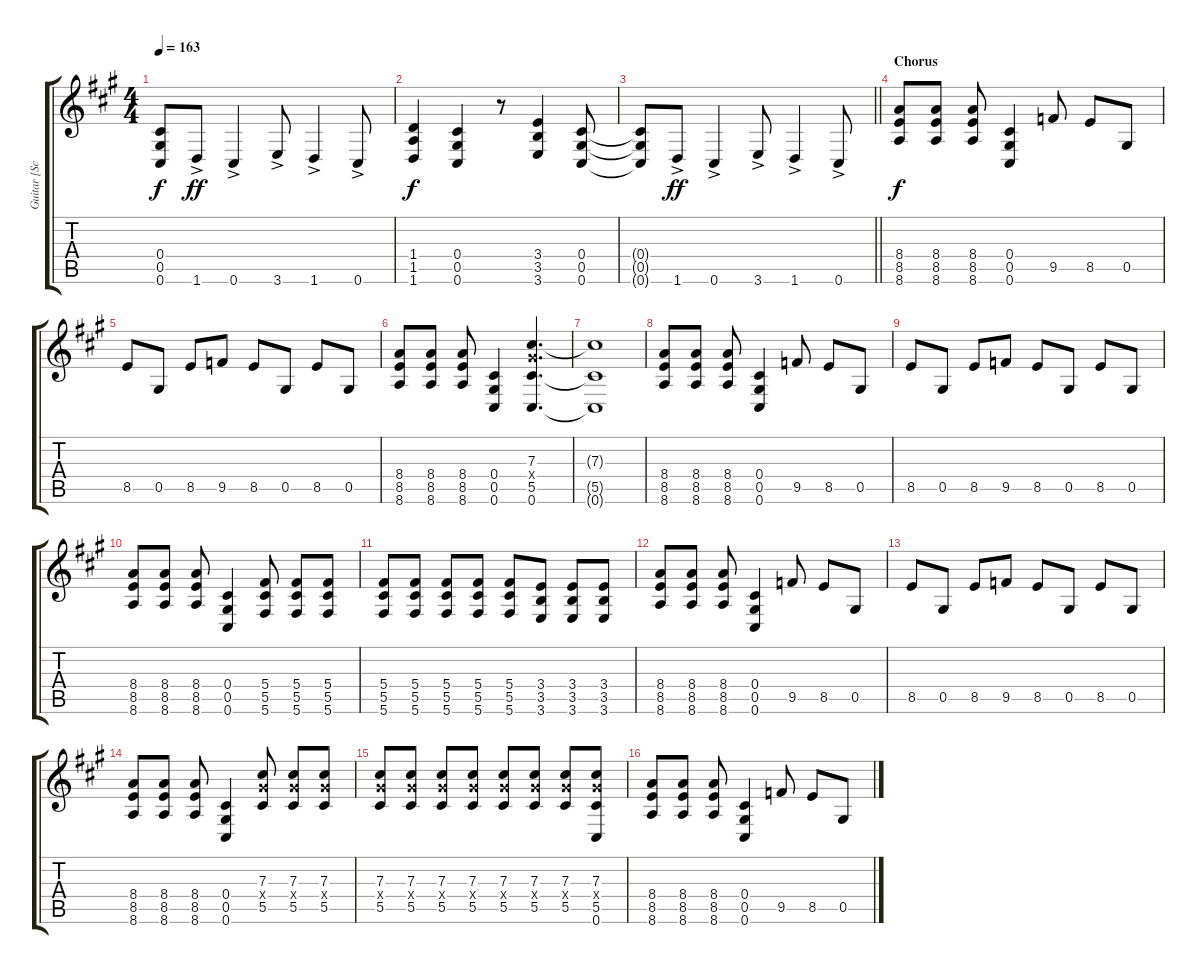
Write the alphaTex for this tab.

\track ("Guitar [Scott Henry]" "Guitar [Sc") {instrument distortionguitar}
\staff {score tabs}
\tuning (B3 Bb3 Gb3 Db3 Ab2 Db2) {hide}
\ts (4 4)
\tempo 163
\clef g2
\ks a
(0.4{t} 0.5{t} 0.6{t}).8{dy f} 1.6{ac}.8{dy ff} 0.6{ac}.4 3.6{ac}.8 1.6{ac}.4 0.6{ac}.8 |
(1.4 1.5 1.6).4{dy f} (0.4 0.5 0.6).4 r.8 (3.4 3.5 3.6).4 (0.4 0.5 0.6).8 |
\barLineRight lightlight
(0.4{t} 0.5{t} 0.6{t}).8 1.6{ac}.8{dy ff} 0.6{ac}.4 3.6{ac}.8 1.6{ac}.4 0.6{ac}.8 |
\section ("" "Chorus")
(8.4 8.5 8.6).8{dy f} (8.4 8.5 8.6).8 (8.4 8.5 8.6).8 (0.4 0.5 0.6).4 9.5.8 8.5.8 0.5.8 |
8.5.8 0.5.8 8.5.8 9.5.8 8.5.8 0.5.8 8.5.8 0.5.8 |
(8.4 8.5 8.6).8 (8.4 8.5 8.6).8 (8.4 8.5 8.6).8 (0.4 0.5 0.6).4 (7.3 7.4{x} 5.5 0.6).4{d} |
(7.3{t} 5.5{t} 0.6{t}).1 |
(8.4 8.5 8.6).8 (8.4 8.5 8.6).8 (8.4 8.5 8.6).8 (0.4 0.5 0.6).4 9.5.8 8.5.8 0.5.8 |
8.5.8 0.5.8 8.5.8 9.5.8 8.5.8 0.5.8 8.5.8 0.5.8 |
(8.4 8.5 8.6).8 (8.4 8.5 8.6).8 (8.4 8.5 8.6).8 (0.4 0.5 0.6).4 (5.4 5.5 5.6).8 (5.4 5.5 5.6).8 (5.4 5.5 5.6).8 |
(5.4 5.5 5.6).8 (5.4 5.5 5.6).8 (5.4 5.5 5.6).8 (5.4 5.5 5.6).8 (5.4 5.5 5.6).8 (3.4 3.5 3.6).8 (3.4 3.5 3.6).8 (3.4 3.5 3.6).8 |
(8.4 8.5 8.6).8 (8.4 8.5 8.6).8 (8.4 8.5 8.6).8 (0.4 0.5 0.6).4 9.5.8 8.5.8 0.5.8 |
8.5.8 0.5.8 8.5.8 9.5.8 8.5.8 0.5.8 8.5.8 0.5.8 |
(8.4 8.5 8.6).8 (8.4 8.5 8.6).8 (8.4 8.5 8.6).8 (0.4 0.5 0.6).4 (7.3 7.4{x} 5.5).8 (7.3 7.4{x} 5.5).8 (7.3 7.4{x} 5.5).8 |
(7.3 7.4{x} 5.5).8 (7.3 7.4{x} 5.5).8 (7.3 7.4{x} 5.5).8 (7.3 7.4{x} 5.5).8 (7.3 7.4{x} 5.5).8 (7.3 7.4{x} 5.5).8 (7.3 7.4{x} 5.5).8 (7.3 7.4{x} 5.5 0.6).8 |
(8.4 8.5 8.6).8 (8.4 8.5 8.6).8 (8.4 8.5 8.6).8 (0.4 0.5 0.6).4 9.5.8 8.5.8 0.5.8
